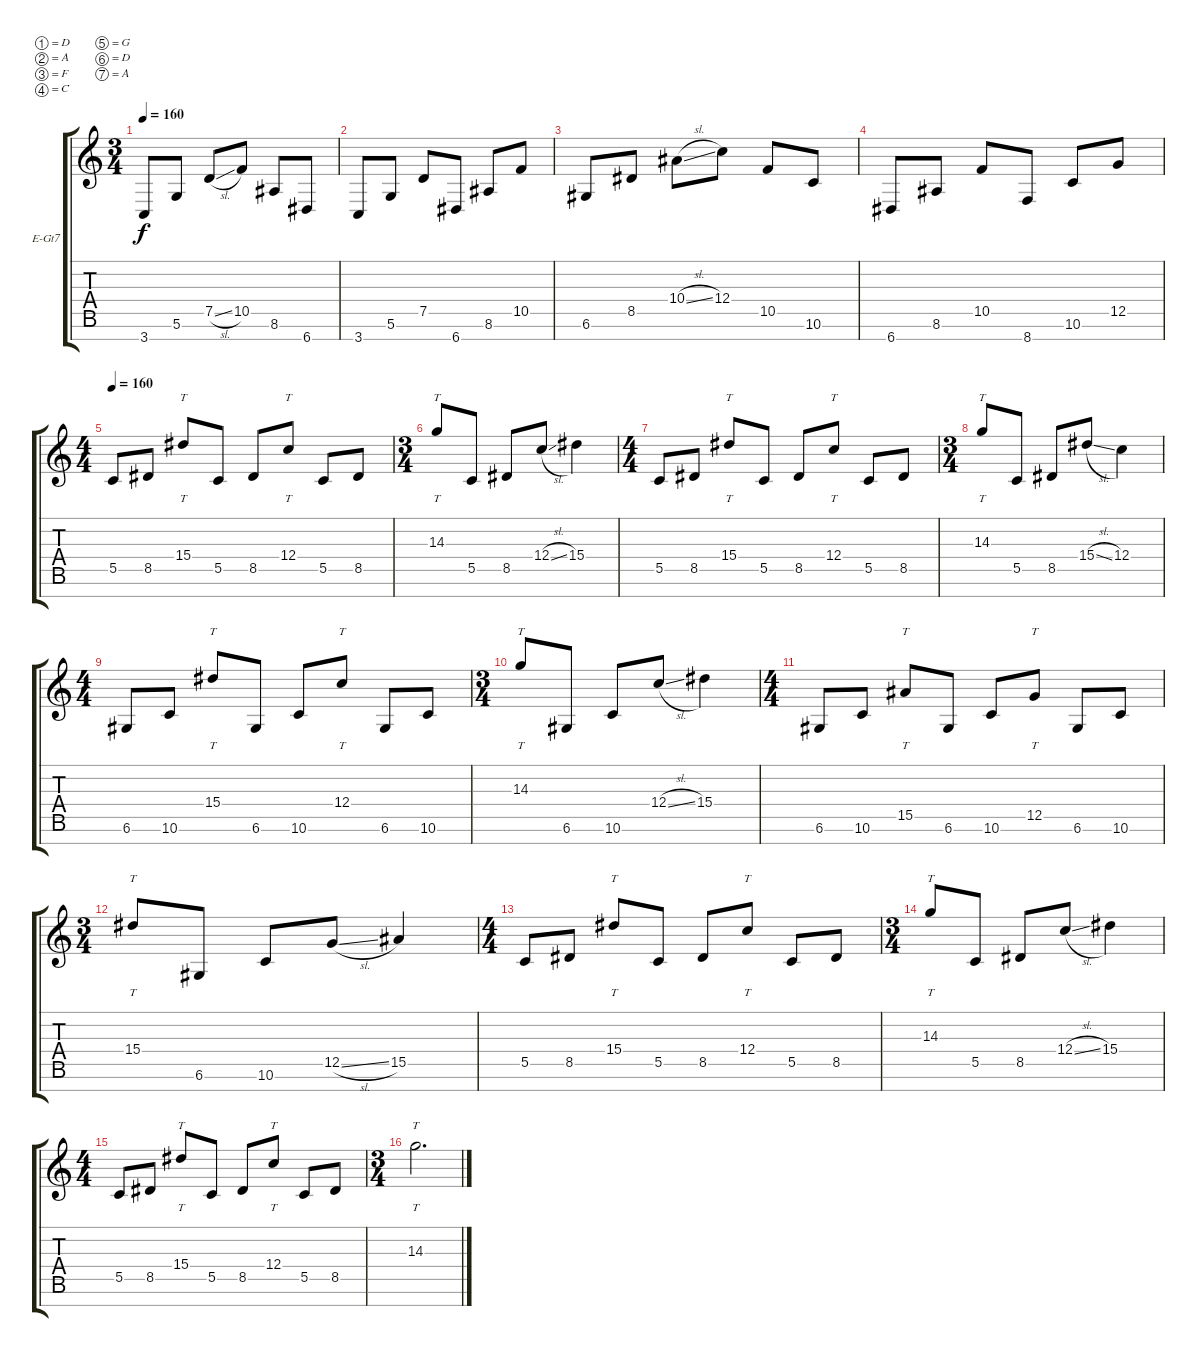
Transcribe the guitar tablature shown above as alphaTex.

\bracketExtendMode groupsimilarinstruments
\firstSystemTrackNameOrientation horizontal
\otherSystemsTrackNameOrientation horizontal
\track ("Kévin Chartré" "E-Gt7") {instrument distortionguitar}
\staff {score tabs}
\tuning (D4 A3 F3 C3 G2 D2 A1)
\ts (3 4)
\tempo 160
\clef g2
\ks c
3.7.8{dy f} 5.6.8 7.5{sl}.8 10.5.8 8.6.8 6.7.8 |
3.7.8 5.6.8 7.5.8 6.7.8 8.6.8 10.5.8 |
6.6.8 8.5.8 10.4{sl}.8 12.4.8 10.5.8 10.6.8 |
\beaming (8 2 2 2)
6.7.8 8.6.8 10.5.8 8.7.8 10.6.8 12.5.8 |
\ts (4 4)
\beaming (8 2 2 2 2)
\tempo 160
5.5.8 8.5.8 15.4.8{tt} 5.5.8 8.5.8 12.4.8{tt} 5.5.8 8.5.8 |
\ts (3 4)
\beaming (8 2 2 2)
14.3.8{tt} 5.5.8 8.5.8 12.4{sl}.8 15.4.4 |
\ts (4 4)
\beaming (8 2 2 2 2)
5.5.8 8.5.8 15.4.8{tt} 5.5.8 8.5.8 12.4.8{tt} 5.5.8 8.5.8 |
\ts (3 4)
\beaming (8 2 2 2)
14.3.8{tt} 5.5.8 8.5.8 15.4{sl}.8 12.4.4 |
\ts (4 4)
\beaming (8 2 2 2 2)
6.6.8 10.6.8 15.4.8{tt} 6.6.8 10.6.8 12.4.8{tt} 6.6.8 10.6.8 |
\ts (3 4)
\beaming (8 2 2 2)
14.3.8{tt} 6.6.8 10.6.8 12.4{sl}.8 15.4.4 |
\ts (4 4)
\beaming (8 2 2 2 2)
6.6.8 10.6.8 15.5.8{tt} 6.6.8 10.6.8 12.5.8{tt} 6.6.8 10.6.8 |
\ts (3 4)
\beaming (8 2 2 2 2)
15.4.8{tt} 6.6.8 10.6.8 12.5{sl}.8 15.5.4 |
\ts (4 4)
\beaming (8 2 2 2 2)
5.5.8 8.5.8 15.4.8{tt} 5.5.8 8.5.8 12.4.8{tt} 5.5.8 8.5.8 |
\ts (3 4)
\beaming (8 2 2 2 2)
14.3.8{tt} 5.5.8 8.5.8 12.4{sl}.8 15.4.4 |
\ts (4 4)
\beaming (8 2 2 2 2)
5.5.8 8.5.8 15.4.8{tt} 5.5.8 8.5.8 12.4.8{tt} 5.5.8 8.5.8 |
\ts (3 4)
\beaming (8 2 2 2 2)
14.3.2{tt d}
